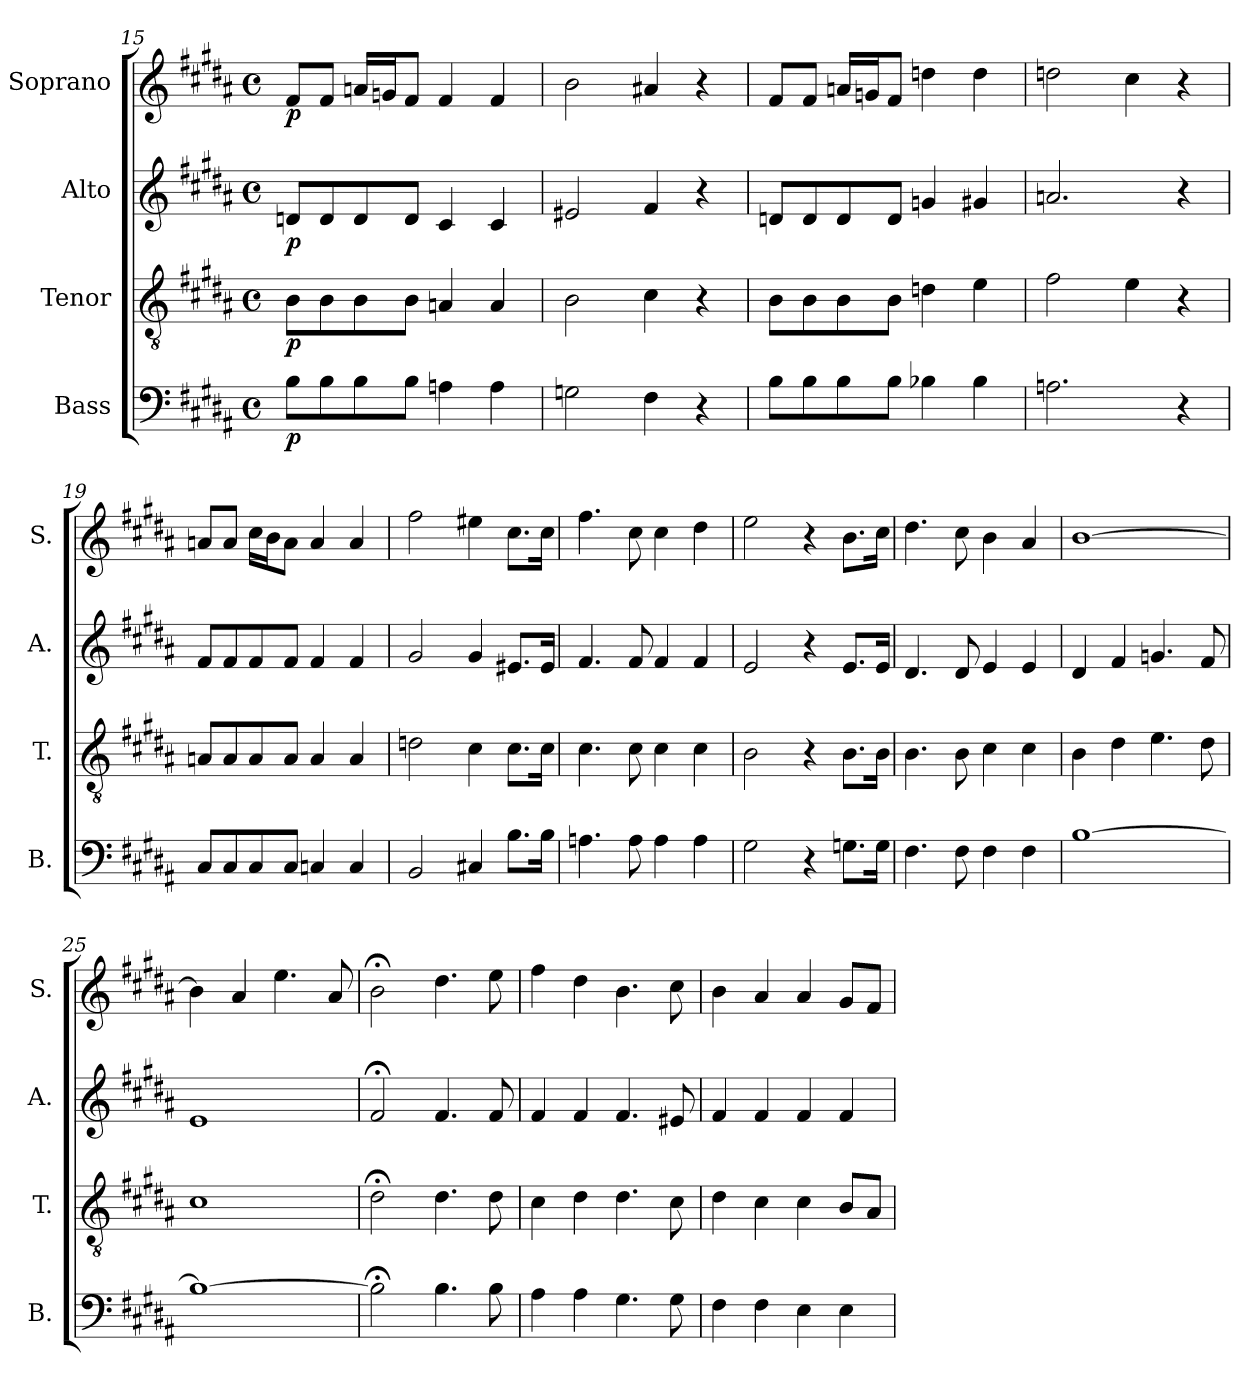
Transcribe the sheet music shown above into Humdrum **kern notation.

**kern	**dynam	**kern	**dynam	**kern	**dynam	**kern	**dynam
*part4	*part4	*part3	*part3	*part2	*part2	*part1	*part1
*staff4	*staff4	*staff3	*staff3	*staff2	*staff2	*staff1	*staff1
*I"Bass	*	*I"Tenor	*	*I"Alto	*	*I"Soprano	*
*I'B.	*	*I'T.	*	*I'A.	*	*I'S.	*
!!LO:PB:g=z
*clefF4	*	*clefGv2	*	*clefG2	*	*clefG2	*
*	*	*ITrd7c12	*	*	*	*	*
*k[f#c#g#d#a#]	*	*k[f#c#g#d#a#]	*	*k[f#c#g#d#a#]	*	*k[f#c#g#d#a#]	*
*B:	*	*B:	*	*B:	*	*B:	*
*M4/4	*	*M4/4	*	*M4/4	*	*M4/4	*
*met(c)	*	*met(c)	*	*met(c)	*	*met(c)	*
=15	=15	=15	=15	=15	=15	=15	=15
8Bi\L	p	8BBi\L	p	8dni/L	p	8f#i/L	p
8Bi\	.	8BBi\	.	8di/	.	8f#i/J	.
8Bi\	.	8BBi\	.	8di/	.	16ani/LL	.
.	.	.	.	.	.	16gni/J	.
8Bi\J	.	8BBi\J	.	8di/J	.	8f#i/J	.
4Ani\	.	4AAni/	.	4c#i/	.	4f#i/	.
4Ai\	.	4AAi/	.	4c#i/	.	4f#i/	.
=16	=16	=16	=16	=16	=16	=16	=16
2Gni\	.	2BBi\	.	2e#Xi/	.	2bi\	.
4F#i\	.	4C#i\	.	4f#i/	.	4a#Xi/	.
4r	.	4r	.	4r	.	4r	.
=17	=17	=17	=17	=17	=17	=17	=17
8Bi\L	.	8BBi\L	.	8dni/L	.	8f#i/L	.
8Bi\	.	8BBi\	.	8di/	.	8f#i/J	.
8Bi\	.	8BBi\	.	8di/	.	16ani/LL	.
.	.	.	.	.	.	16gni/J	.
8Bi\J	.	8BBi\J	.	8di/J	.	8f#i/J	.
4B-Xi\	.	4Dni\	.	4gni/	.	4ddni\	.
4B-i\	.	4Ei\	.	4g#Xi/	.	4ddi\	.
=18	=18	=18	=18	=18	=18	=18	=18
2.Ani\	.	2F#i\	.	2.ani/	.	2ddni\	.
.	.	4Ei\	.	.	.	4cc#i\	.
4r	.	4r	.	4r	.	4r	.
=19	=19	=19	=19	=19	=19	=19	=19
8C#i/L	.	8AAni/L	.	8f#i/L	.	8ani/L	.
8C#i/	.	8AAi/	.	8f#i/	.	8ai/J	.
8C#i/	.	8AAi/	.	8f#i/	.	16cc#i\LL	.
.	.	.	.	.	.	16bi\J	.
8C#i/J	.	8AAi/J	.	8f#i/J	.	8ai\J	.
4Cni/	.	4AAi/	.	4f#i/	.	4ai/	.
4Ci/	.	4AAi/	.	4f#i/	.	4ai/	.
=20	=20	=20	=20	=20	=20	=20	=20
2BBi/	.	2Dni\	.	2g#i/	.	2ff#i\	.
4C#Xi/	.	4C#i\	.	4g#i/	.	4ee#Xi\	.
8.Bi\L	.	8.C#i\L	.	8.e#Xi/L	.	8.cc#i\L	.
16Bi\Jk	.	16C#i\Jk	.	16e#i/Jk	.	16cc#i\Jk	.
!!LO:LB:g=z
=21	=21	=21	=21	=21	=21	=21	=21
4.Ani\	.	4.C#i\	.	4.f#i/	.	4.ff#i\	.
8Ai\	.	8C#i\	.	8f#i/	.	8cc#i\	.
4Ai\	.	4C#i\	.	4f#i/	.	4cc#i\	.
4Ai\	.	4C#i\	.	4f#i/	.	4dd#i\	.
=22	=22	=22	=22	=22	=22	=22	=22
2G#i\	.	2BBi\	.	2ei/	.	2eei\	.
4r	.	4r	.	4r	.	4r	.
8.Gni\L	.	8.BBi\L	.	8.ei/L	.	8.bi\L	.
16Gi\Jk	.	16BBi\Jk	.	16ei/Jk	.	16cc#i\Jk	.
=23	=23	=23	=23	=23	=23	=23	=23
4.F#i\	.	4.BBi\	.	4.d#i/	.	4.dd#i\	.
8F#i\	.	8BBi\	.	8d#i/	.	8cc#i\	.
4F#i\	.	4C#i\	.	4ei/	.	4bi\	.
4F#i\	.	4C#i\	.	4ei/	.	4a#i/	.
=24	=24	=24	=24	=24	=24	=24	=24
[>1Bi	.	4BBi\	.	4d#i/	.	[>1bi	.
.	.	4D#i\	.	4f#i/	.	.	.
.	.	4.Ei\	.	4.gni/	.	.	.
.	.	8D#i\	.	8f#i/	.	.	.
=25	=25	=25	=25	=25	=25	=25	=25
1Bi_>	.	1C#i	.	1ei	.	4bi\]	.
.	.	.	.	.	.	4a#i/	.
.	.	.	.	.	.	4.eei\	.
.	.	.	.	.	.	8a#i/	.
=26	=26	=26	=26	=26	=26	=26	=26
2B;i\]	.	2D#;i\	.	2f#;i/	.	2b;Zi\	.
4.Bi\	.	4.D#i\	.	4.f#i/	.	4.dd#i\	.
8Bi\	.	8D#i\	.	8f#i/	.	8eei\	.
=27	=27	=27	=27	=27	=27	=27	=27
4A#i\	.	4C#i\	.	4f#i/	.	4ff#i\	.
4A#i\	.	4D#i\	.	4f#i/	.	4dd#i\	.
4.G#i\	.	4.D#i\	.	4.f#i/	.	4.bi\	.
8G#i\	.	8C#i\	.	8e#Xi/	.	8cc#i\	.
!!LO:PB:g=z
=28	=28	=28	=28	=28	=28	=28	=28
4F#i\	.	4D#i\	.	4f#i/	.	4bi\	.
4F#i\	.	4C#i\	.	4f#i/	.	4a#i/	.
4Ei\	.	4C#i\	.	4f#i/	.	4a#i/	.
4Ei\	.	8BBi/L	.	4f#i/	.	8g#i/L	.
.	.	8AA#i/J	.	.	.	8f#i/J	.
=	=	=	=	=	=	=	=
*-	*-	*-	*-	*-	*-	*-	*-
